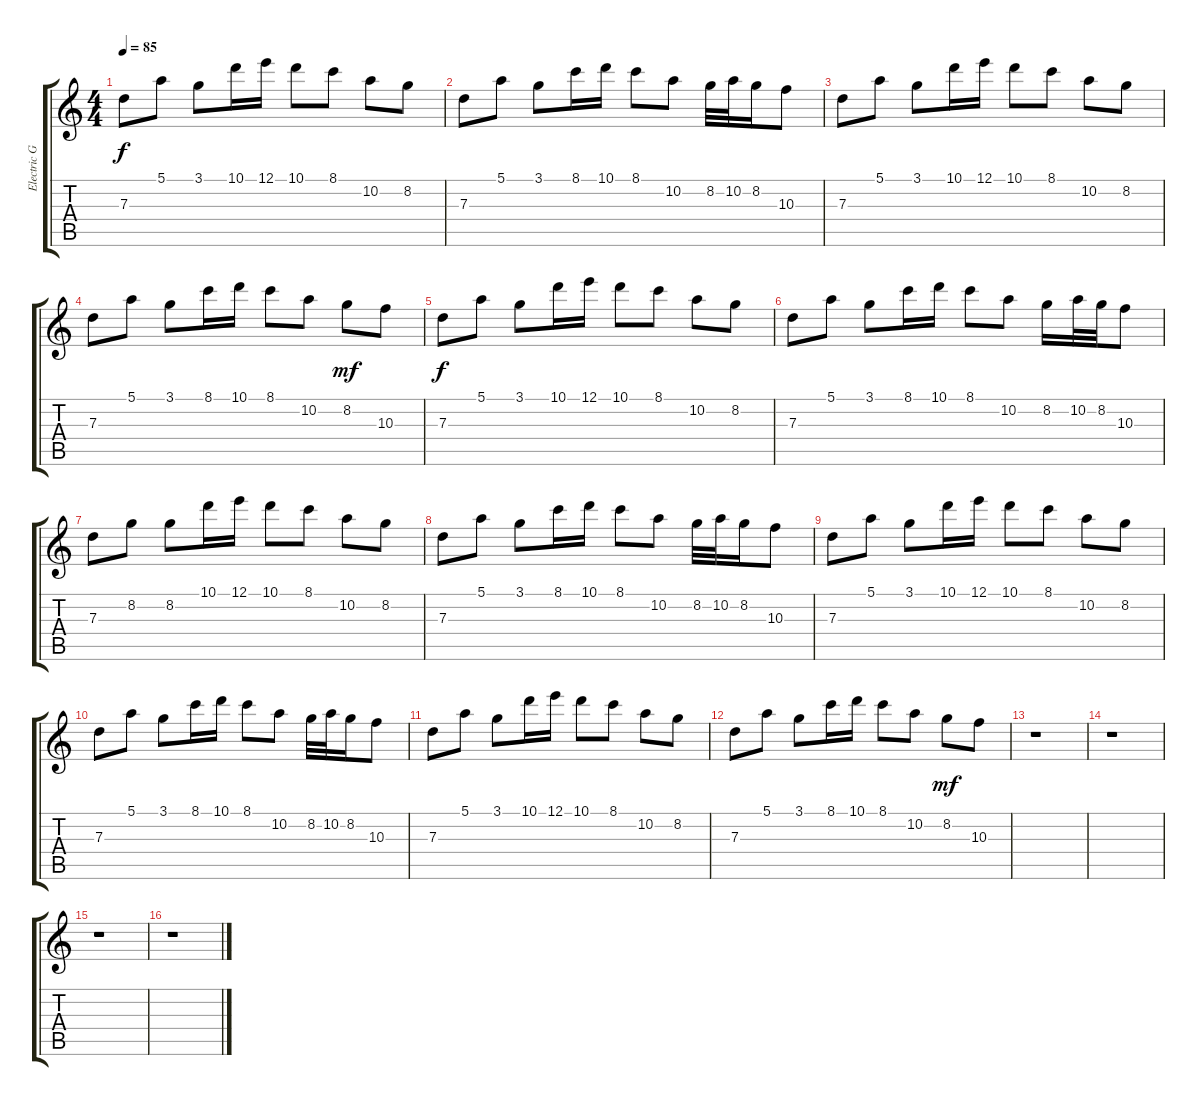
\track ("Electric Guitar 2" "Electric G") {instrument electricguitarclean}
\staff {score tabs}
\tuning (E4 B3 G3 D3 A2 E2) {hide}
\ts (4 4)
\tempo 85
\clef g2
\ks c
7.3.8{dy f} 5.1.8 3.1.8 10.1.16 12.1.16 10.1.8 8.1.8 10.2.8 8.2.8 |
7.3.8 5.1.8 3.1.8 8.1.16 10.1.16 8.1.8 10.2.8 8.2.32 10.2.32 8.2.16 10.3.8 |
7.3.8 5.1.8 3.1.8 10.1.16 12.1.16 10.1.8 8.1.8 10.2.8 8.2.8 |
7.3.8 5.1.8 3.1.8 8.1.16 10.1.16 8.1.8 10.2.8 8.2.8{dy mf} 10.3.8 |
7.3.8{dy f} 5.1.8 3.1.8 10.1.16 12.1.16 10.1.8 8.1.8 10.2.8 8.2.8 |
7.3.8 5.1.8 3.1.8 8.1.16 10.1.16 8.1.8 10.2.8 8.2.16 10.2.32 8.2.32 10.3.8 |
7.3.8 8.2.8 8.2.8 10.1.16 12.1.16 10.1.8 8.1.8 10.2.8 8.2.8 |
7.3.8 5.1.8 3.1.8 8.1.16 10.1.16 8.1.8 10.2.8 8.2.32 10.2.32 8.2.16 10.3.8 |
7.3.8 5.1.8 3.1.8 10.1.16 12.1.16 10.1.8 8.1.8 10.2.8 8.2.8 |
7.3.8 5.1.8 3.1.8 8.1.16 10.1.16 8.1.8 10.2.8 8.2.32 10.2.32 8.2.16 10.3.8 |
7.3.8 5.1.8 3.1.8 10.1.16 12.1.16 10.1.8 8.1.8 10.2.8 8.2.8 |
7.3.8 5.1.8 3.1.8 8.1.16 10.1.16 8.1.8 10.2.8 8.2.8{dy mf} 10.3.8 |
r.1 |
r.1 |
r.1 |
r.1
